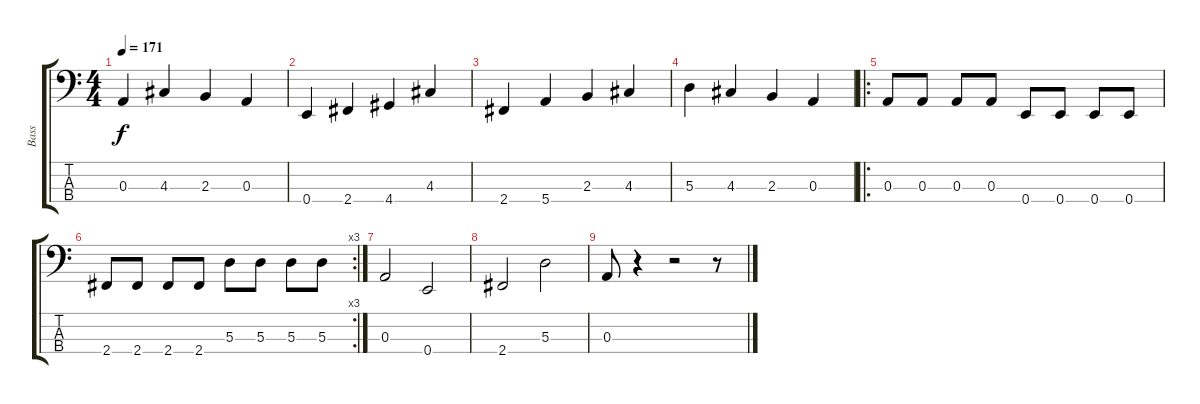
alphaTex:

\track ("Bass " "Bass ") {instrument electricbasspick}
\staff {score tabs}
\tuning (G2 D2 A1 E1) {hide}
\ts (4 4)
\tempo 171
\clef f4
\ks c
0.3.4{dy f} 4.3.4 2.3.4 0.3.4 |
0.4.4 2.4.4 4.4.4 4.3.4 |
2.4.4 5.4.4 2.3.4 4.3.4 |
5.3.4 4.3.4 2.3.4 0.3.4 |
\ro
0.3.8 0.3.8 0.3.8 0.3.8 0.4.8 0.4.8 0.4.8 0.4.8 |
\rc 3
2.4.8 2.4.8 2.4.8 2.4.8 5.3.8 5.3.8 5.3.8 5.3.8 |
0.3.2 0.4.2 |
2.4.2 5.3.2 |
0.3.8 r.4 r.2 r.8
